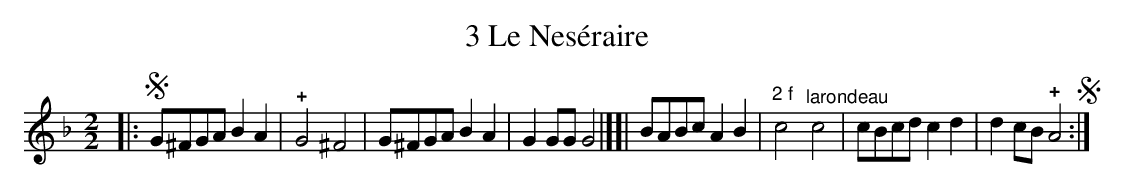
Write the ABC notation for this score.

X:1
T: 3 Le Nes\'eraire
M: 2/2
L: 1/8
K: Gdor
|:!segno!\
G^FGA B2A2 | !+!G4 ^F4 | G^FGA B2A2 | G2GG G4 |][|\
BABc A2B2 | "2 f"c4 "^larondeau"c4 | cBcd c2d2 | d2cB !+!A4 !segno! :|
